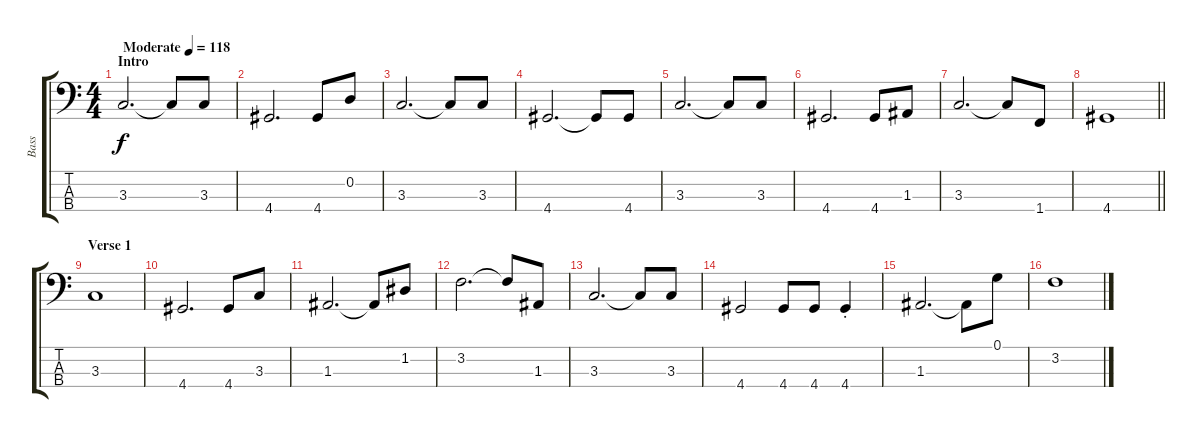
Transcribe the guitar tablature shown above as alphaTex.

\track ("Bass" "Bass") {instrument electricbassfinger}
\staff {score tabs}
\tuning (G2 D2 A1 E1) {hide}
\ts (4 4)
\section ("" "Intro")
\tempo (118 "Moderate")
\clef f4
\ks c
3.3.2{d dy f instrument electricbassfinger} 3.3{t}.8 3.3.8 |
4.4.2{d} 4.4.8 0.2.8 |
3.3.2{d} 3.3{t}.8 3.3.8 |
4.4.2{d} 4.4{t}.8 4.4.8 |
3.3.2{d} 3.3{t}.8 3.3.8 |
4.4.2{d} 4.4.8 1.3.8 |
3.3.2{d} 3.3{t}.8 1.4.8 |
\barLineRight lightlight
4.4.1 |
\section ("" "Verse 1")
3.3.1 |
4.4.2{d} 4.4.8 3.3.8 |
1.3.2{d} 1.3{t}.8 1.2.8 |
3.2.2{d} 3.2{t}.8 1.3.8 |
3.3.2{d} 3.3{t}.8 3.3.8 |
4.4.2 4.4.8 4.4.8 4.4{st}.4 |
1.3.2{d} 1.3{t}.8 0.1.8 |
3.2.1
